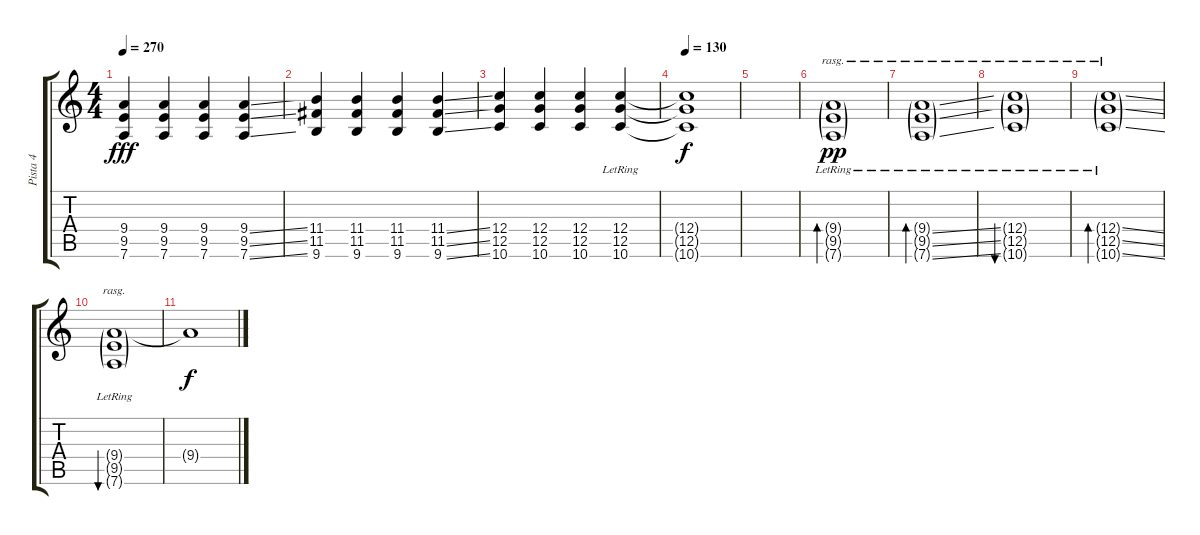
\track ("Pista 4" "Pista 4") {instrument distortionguitar}
\staff {score tabs}
\tuning (D4 A3 F3 C3 G2 D2) {hide}
\ts (4 4)
\tempo 270
\clef g2
\ks c
(9.4 9.5 7.6).4{dy fff} (9.4 9.5 7.6).4 (9.4 9.5 7.6).4 (9.4{ss} 9.5{ss} 7.6{ss}).4 |
(11.4 11.5 9.6).4 (11.4 11.5 9.6).4 (11.4 11.5 9.6).4 (11.4{ss} 11.5{ss} 9.6{ss}).4 |
(12.4 12.5 10.6).4 (12.4 12.5 10.6).4 (12.4 12.5 10.6).4 (12.4{lr} 12.5{lr} 10.6{lr}).4 |
\tempo 140
\tempo 130
(12.4{t} 12.5{t} 10.6{t}).1{dy f} |
|
(9.4{g lr} 9.5{g lr} 7.6{g lr}).1{bd 30 rasg ii dy pp} |
(9.4{ss g lr} 9.5{ss g lr} 7.6{ss g lr}).1{bd 30 rasg ii} |
(12.4{g lr} 12.5{g lr} 10.6{g lr}).1{bu 120 rasg ii} |
(12.4{ss g lr} 12.5{ss g lr} 10.6{ss g lr}).1{bd 30 rasg ii} |
(9.4{g lr} 9.5{g lr} 7.6{g lr}).1{bu 120 rasg ii} |
9.4{t}.1{dy f}
